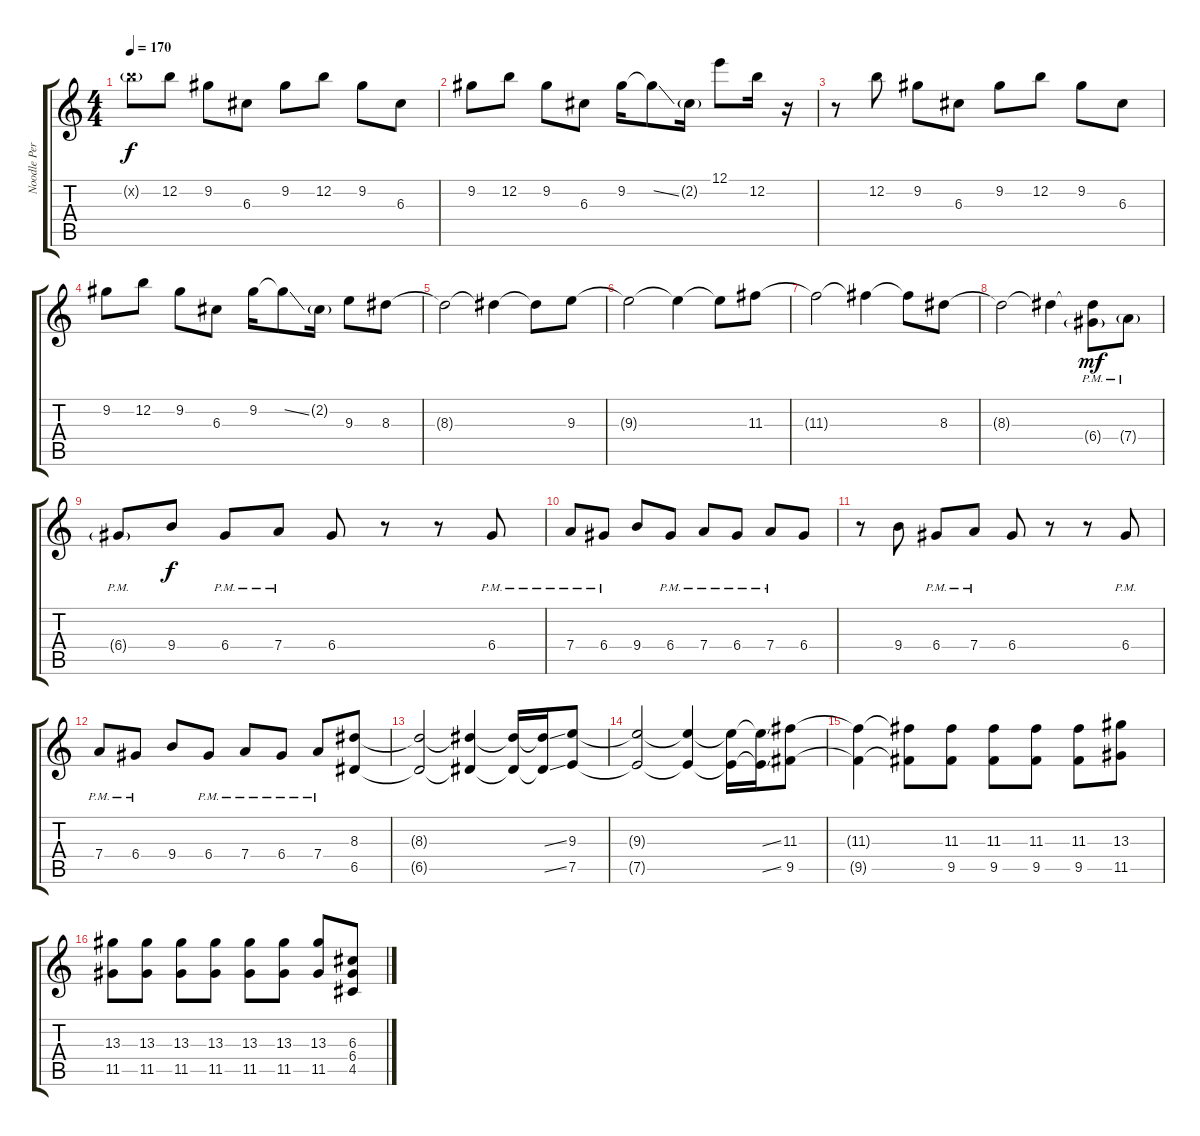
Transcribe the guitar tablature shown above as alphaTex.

\track ("Noodle Perez" "Noodle Per") {instrument distortionguitar}
\staff {score tabs}
\tuning (E4 B3 G3 D3 A2 D2) {hide}
\ts (4 4)
\tempo 170
\clef g2
\ks c
12.2{g x}.8{dy f} 12.2.8 9.2.8 6.3.8 9.2.8 12.2.8 9.2.8 6.3.8 |
9.2.8 12.2.8 9.2.8 6.3.8 9.2.16 9.2{ss t}.8 2.2{g}.16 12.1.8 12.2.16 r.16 |
r.8 12.2.8 9.2.8 6.3.8 9.2.8 12.2.8 9.2.8 6.3.8 |
9.2.8 12.2.8 9.2.8 6.3.8 9.2.16 9.2{ss t}.8 2.2{g}.16 9.3.8 8.3.8 |
8.3{t}.2 8.3{t}.4 8.3{t}.8 9.3.8 |
9.3{t}.2 9.3{t}.4 9.3{t}.8 11.3.8 |
11.3{t}.2 11.3{t}.4 11.3{t}.8 8.3.8 |
8.3{t}.2 8.3{t}.4 (8.3{t} 6.4{g pm}).8{dy mf} 7.4{g pm}.8 |
6.4{g pm}.8 9.4.8{dy f} 6.4{pm}.8 7.4{pm}.8 6.4.8 r.8 r.8 6.4{pm}.8 |
7.4{pm}.8 6.4{pm}.8 9.4.8 6.4{pm}.8 7.4{pm}.8 6.4{pm}.8 7.4{pm}.8 6.4.8 |
r.8 9.4.8 6.4{pm}.8 7.4{pm}.8 6.4.8 r.8 r.8 6.4{pm}.8 |
7.4{pm}.8 6.4{pm}.8 9.4.8 6.4{pm}.8 7.4{pm}.8 6.4{pm}.8 7.4{pm}.8 (8.3 6.5).8 |
(8.3{t} 6.5{t}).2 (8.3{t} 6.5{t}).4 (8.3{t} 6.5{t}).16 (8.3{ss t} 6.5{ss t}).16 (9.3 7.5).8 |
(9.3{t} 7.5{t}).2 (9.3{t} 7.5{t}).4 (9.3{t} 7.5{t}).16 (9.3{ss t} 7.5{ss t}).16 (11.3 9.5).8 |
(11.3{t} 9.5{t}).4 (11.3{t} 9.5{t}).8 (11.3 9.5).8 (11.3 9.5).8 (11.3 9.5).8 (11.3 9.5).8 (13.3 11.5).8 |
(13.3 11.5).8 (13.3 11.5).8 (13.3 11.5).8 (13.3 11.5).8 (13.3 11.5).8 (13.3 11.5).8 (13.3 11.5).8 (6.3 6.4 4.5).8
